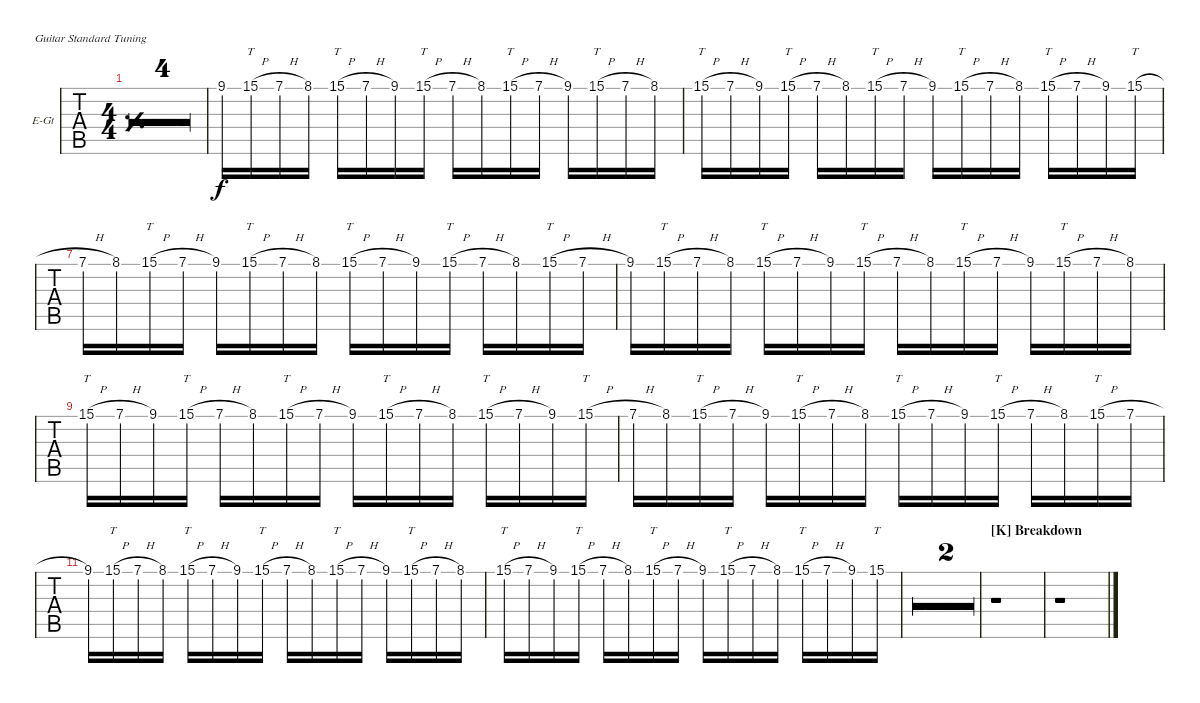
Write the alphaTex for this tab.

\defaultSystemsLayout 4
\bracketExtendMode groupsimilarinstruments
\firstSystemTrackNameOrientation horizontal
\otherSystemsTrackNameOrientation horizontal
\defaultBarNumberDisplay FirstOfSystem
\track ("Lead" "E-Gt") {multiBarRest instrument distortionguitar}
\staff {tabs}
\tuning (E4 B3 G3 D3 A2 E2)
\ts (4 4)
\tempo 136
\clef g2
\simile simple
\ks c
|
|
|
|
9.1.16 15.1{h}.16{tt} 7.1{h}.16 8.1.16 15.1{h}.16{tt} 7.1{h}.16 9.1.16 15.1{h}.16{tt} 7.1{h}.16 8.1.16 15.1{h}.16{tt} 7.1{h}.16 9.1.16 15.1{h}.16{tt} 7.1{h}.16 8.1.16 |
15.1{h}.16{tt} 7.1{h}.16 9.1.16 15.1{h}.16{tt} 7.1{h}.16 8.1.16 15.1{h}.16{tt} 7.1{h}.16 9.1.16 15.1{h}.16{tt} 7.1{h}.16 8.1.16 15.1{h}.16{tt} 7.1{h}.16 9.1.16 15.1{h}.16{tt} |
7.1{h}.16 8.1.16 15.1{h}.16{tt} 7.1{h}.16 9.1.16 15.1{h}.16{tt} 7.1{h}.16 8.1.16 15.1{h}.16{tt} 7.1{h}.16 9.1.16 15.1{h}.16{tt} 7.1{h}.16 8.1.16 15.1{h}.16{tt} 7.1{h}.16 |
9.1.16 15.1{h}.16{tt} 7.1{h}.16 8.1.16 15.1{h}.16{tt} 7.1{h}.16 9.1.16 15.1{h}.16{tt} 7.1{h}.16 8.1.16 15.1{h}.16{tt} 7.1{h}.16 9.1.16 15.1{h}.16{tt} 7.1{h}.16 8.1.16 |
15.1{h}.16{tt} 7.1{h}.16 9.1.16 15.1{h}.16{tt} 7.1{h}.16 8.1.16 15.1{h}.16{tt} 7.1{h}.16 9.1.16 15.1{h}.16{tt} 7.1{h}.16 8.1.16 15.1{h}.16{tt} 7.1{h}.16 9.1.16 15.1{h}.16{tt} |
7.1{h}.16 8.1.16 15.1{h}.16{tt} 7.1{h}.16 9.1.16 15.1{h}.16{tt} 7.1{h}.16 8.1.16 15.1{h}.16{tt} 7.1{h}.16 9.1.16 15.1{h}.16{tt} 7.1{h}.16 8.1.16 15.1{h}.16{tt} 7.1{h}.16 |
9.1.16 15.1{h}.16{tt} 7.1{h}.16 8.1.16 15.1{h}.16{tt} 7.1{h}.16 9.1.16 15.1{h}.16{tt} 7.1{h}.16 8.1.16 15.1{h}.16{tt} 7.1{h}.16 9.1.16 15.1{h}.16{tt} 7.1{h}.16 8.1.16 |
15.1{h}.16{tt} 7.1{h}.16 9.1.16 15.1{h}.16{tt} 7.1{h}.16 8.1.16 15.1{h}.16{tt} 7.1{h}.16 9.1.16 15.1{h}.16{tt} 7.1{h}.16 8.1.16 15.1{h}.16{tt} 7.1{h}.16 9.1.16 15.1.16{tt} |
r.1 |
r.1 |
\section ("K" "Breakdown")
r.1 |
r.1
